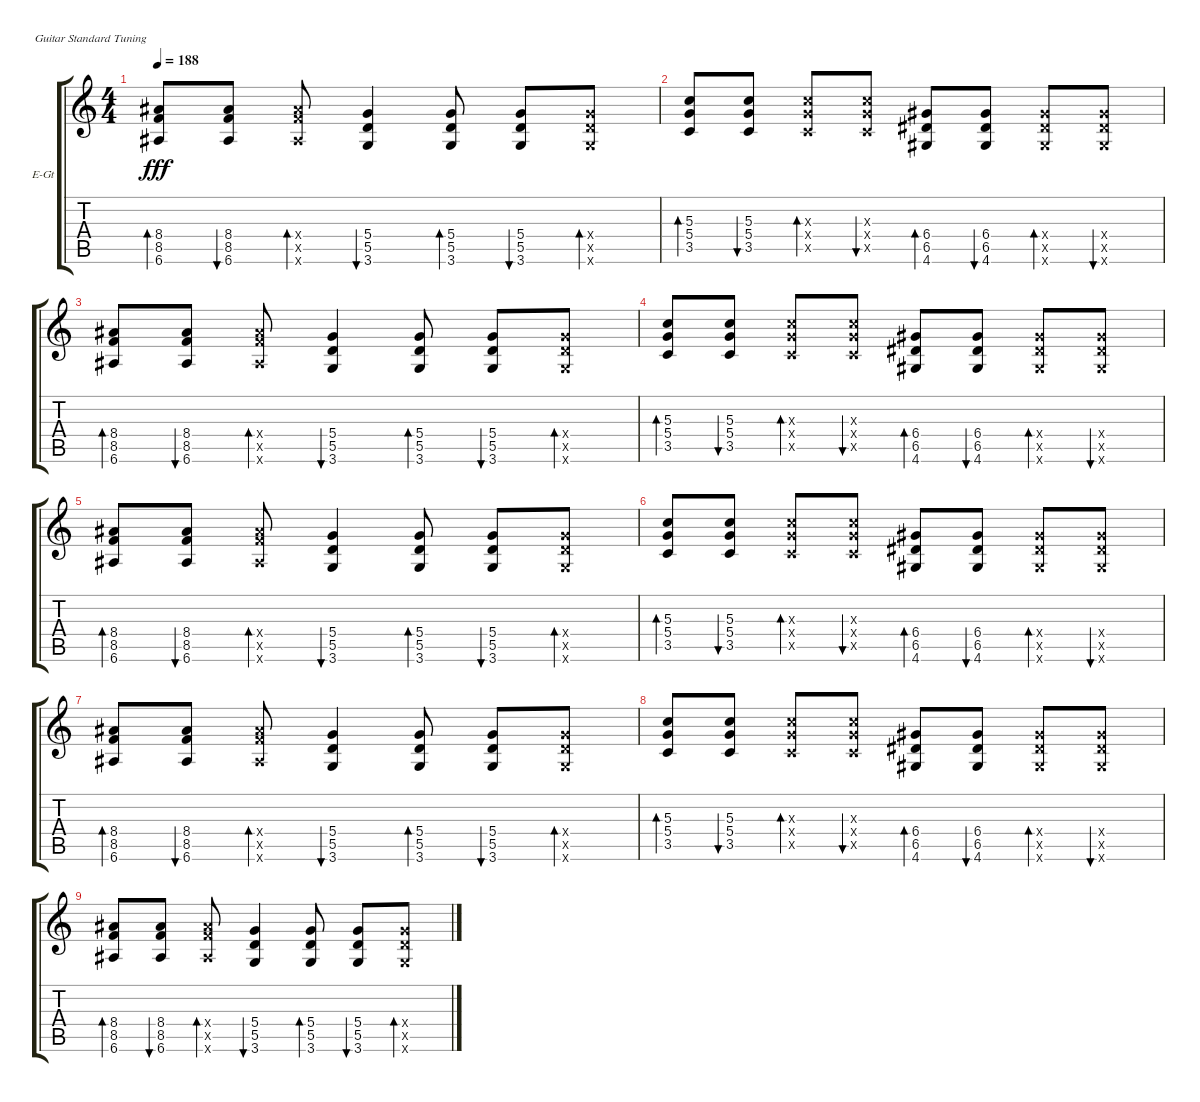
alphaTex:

\defaultSystemsLayout 4
\bracketExtendMode groupsimilarinstruments
\firstSystemTrackNameOrientation horizontal
\otherSystemsTrackNameOrientation horizontal
\track ("Noize MC" "E-Gt") {instrument electricguitarclean}
\staff {score tabs}
\tuning (E4 B3 G3 D3 A2 E2)
\ts (4 4)
\tempo 188
\clef g2
\ks c
(6.6 8.5 8.4).8{bd 37 dy fff} (6.6 8.4 8.5).8{bu 35} (6.6{x} 8.4{x} 8.5{x}).8{bd 37} (3.6 5.5 5.4).4{bu 36} (3.6 5.5 5.4).8{bd 37} (3.6 5.5 5.4).8{bu 37} (3.6{x} 5.5{x} 5.4{x}).8{bd 37} |
(3.5 5.4 5.3).8{bd 37} (3.5 5.3 5.4).8{bu 31} (3.5{x} 5.3{x} 5.4{x}).8{bd 37} (3.5{x} 5.3{x} 5.4{x}).8{bu 32} (4.6 6.5 6.4).8{bd 37} (4.6 6.4 6.5).8{bu 33} (4.6{x} 6.4{x} 6.5{x}).8{bd 37} (4.6{x} 6.4{x} 6.5{x}).8{bu 34} |
(6.6 8.5 8.4).8{bd 37} (6.6 8.4 8.5).8{bu 35} (6.6{x} 8.4{x} 8.5{x}).8{bd 37} (3.6 5.5 5.4).4{bu 36} (3.6 5.5 5.4).8{bd 37} (3.6 5.5 5.4).8{bu 37} (3.6{x} 5.5{x} 5.4{x}).8{bd 37} |
(3.5 5.4 5.3).8{bd 37} (3.5 5.3 5.4).8{bu 31} (3.5{x} 5.3{x} 5.4{x}).8{bd 37} (3.5{x} 5.3{x} 5.4{x}).8{bu 32} (4.6 6.5 6.4).8{bd 37} (4.6 6.4 6.5).8{bu 33} (4.6{x} 6.4{x} 6.5{x}).8{bd 37} (4.6{x} 6.4{x} 6.5{x}).8{bu 34} |
(6.6 8.5 8.4).8{bd 37} (6.6 8.4 8.5).8{bu 35} (6.6{x} 8.4{x} 8.5{x}).8{bd 37} (3.6 5.5 5.4).4{bu 36} (3.6 5.5 5.4).8{bd 37} (3.6 5.5 5.4).8{bu 37} (3.6{x} 5.5{x} 5.4{x}).8{bd 37} |
(3.5 5.4 5.3).8{bd 37} (3.5 5.3 5.4).8{bu 31} (3.5{x} 5.3{x} 5.4{x}).8{bd 37} (3.5{x} 5.3{x} 5.4{x}).8{bu 32} (4.6 6.5 6.4).8{bd 37} (4.6 6.4 6.5).8{bu 33} (4.6{x} 6.4{x} 6.5{x}).8{bd 37} (4.6{x} 6.4{x} 6.5{x}).8{bu 34} |
(6.6 8.5 8.4).8{bd 37} (6.6 8.4 8.5).8{bu 35} (6.6{x} 8.4{x} 8.5{x}).8{bd 37} (3.6 5.5 5.4).4{bu 36} (3.6 5.5 5.4).8{bd 37} (3.6 5.5 5.4).8{bu 37} (3.6{x} 5.5{x} 5.4{x}).8{bd 37} |
(3.5 5.4 5.3).8{bd 37} (3.5 5.3 5.4).8{bu 31} (3.5{x} 5.3{x} 5.4{x}).8{bd 37} (3.5{x} 5.3{x} 5.4{x}).8{bu 32} (4.6 6.5 6.4).8{bd 37} (4.6 6.4 6.5).8{bu 33} (4.6{x} 6.4{x} 6.5{x}).8{bd 37} (4.6{x} 6.4{x} 6.5{x}).8{bu 34} |
(6.6 8.5 8.4).8{bd 37} (6.6 8.4 8.5).8{bu 35} (6.6{x} 8.4{x} 8.5{x}).8{bd 37} (3.6 5.5 5.4).4{bu 36} (3.6 5.5 5.4).8{bd 37} (3.6 5.5 5.4).8{bu 37} (3.6{x} 5.5{x} 5.4{x}).8{bd 37}
